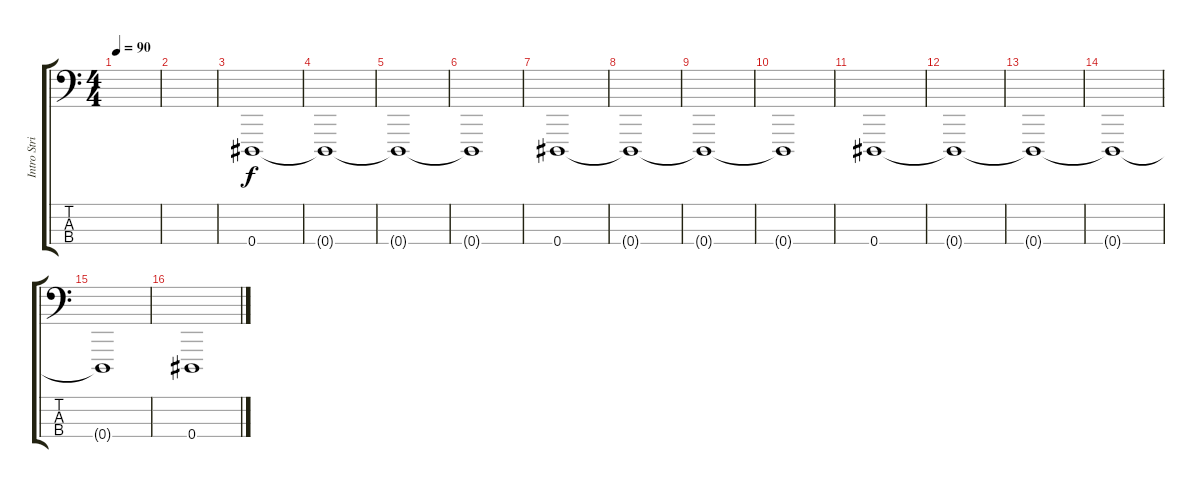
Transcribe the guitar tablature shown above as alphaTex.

\track ("Intro Strings 2" "Intro Stri") {instrument stringensemble1}
\staff {score tabs}
\tuning (Gb2 Db2 Ab1 Eb1) {hide}
\ts (4 4)
\tempo 90
\clef f4
\ks c
|
|
0.4.1 |
0.4{t}.1 |
0.4{t}.1 |
0.4{t}.1 |
0.4.1{volume 10} |
0.4{t}.1 |
0.4{t}.1 |
0.4{t}.1 |
0.4.1 |
0.4{t}.1 |
0.4{t}.1 |
0.4{t}.1 |
0.4{t}.1 |
0.4.1
